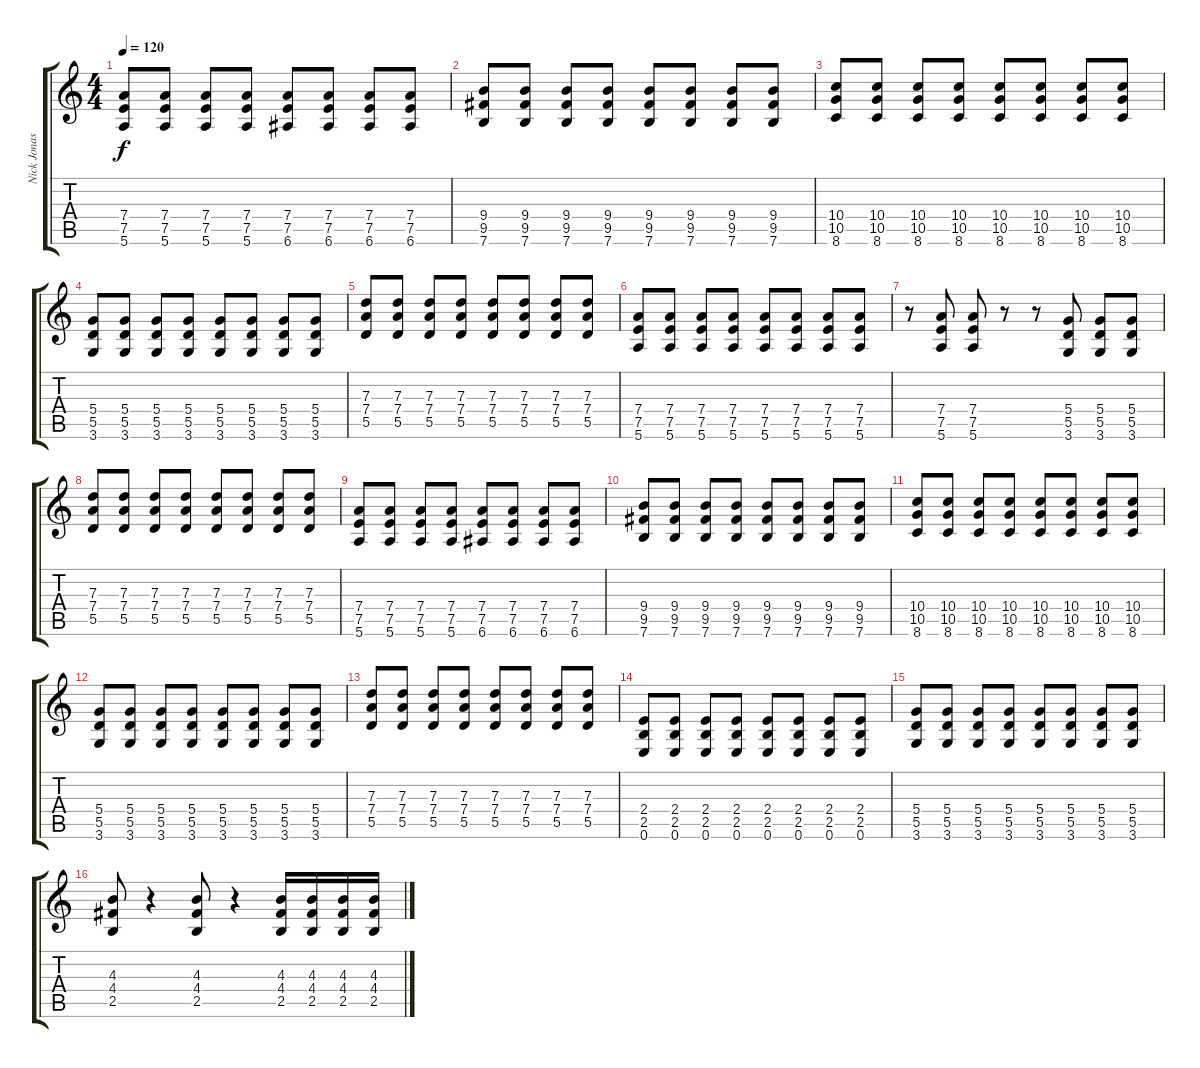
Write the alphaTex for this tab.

\track ("Nick Jonas (Rythm)" "Nick Jonas") {instrument distortionguitar}
\staff {score tabs}
\tuning (E4 B3 G3 D3 A2 E2) {hide}
\ts (4 4)
\tempo 120
\clef g2
\ks c
(7.4 7.5 5.6).8{dy f} (7.4 7.5 5.6).8 (7.4 7.5 5.6).8 (7.4 7.5 5.6).8 (7.4 7.5 6.6).8 (7.4 7.5 6.6).8 (7.4 7.5 6.6).8 (7.4 7.5 6.6).8 |
(9.4 9.5 7.6).8 (9.4 9.5 7.6).8 (9.4 9.5 7.6).8 (9.4 9.5 7.6).8 (9.4 9.5 7.6).8 (9.4 9.5 7.6).8 (9.4 9.5 7.6).8 (9.4 9.5 7.6).8 |
(10.4 10.5 8.6).8 (10.4 10.5 8.6).8 (10.4 10.5 8.6).8 (10.4 10.5 8.6).8 (10.4 10.5 8.6).8 (10.4 10.5 8.6).8 (10.4 10.5 8.6).8 (10.4 10.5 8.6).8 |
(5.4 5.5 3.6).8 (5.4 5.5 3.6).8 (5.4 5.5 3.6).8 (5.4 5.5 3.6).8 (5.4 5.5 3.6).8 (5.4 5.5 3.6).8 (5.4 5.5 3.6).8 (5.4 5.5 3.6).8 |
(7.3 7.4 5.5).8 (7.3 7.4 5.5).8 (7.3 7.4 5.5).8 (7.3 7.4 5.5).8 (7.3 7.4 5.5).8 (7.3 7.4 5.5).8 (7.3 7.4 5.5).8 (7.3 7.4 5.5).8 |
(7.4 7.5 5.6).8 (7.4 7.5 5.6).8 (7.4 7.5 5.6).8 (7.4 7.5 5.6).8 (7.4 7.5 5.6).8 (7.4 7.5 5.6).8 (7.4 7.5 5.6).8 (7.4 7.5 5.6).8 |
r.8 (7.4 7.5 5.6).8 (7.4 7.5 5.6).8 r.8 r.8 (5.4 5.5 3.6).8 (5.4 5.5 3.6).8 (5.4 5.5 3.6).8 |
(7.3 7.4 5.5).8 (7.3 7.4 5.5).8 (7.3 7.4 5.5).8 (7.3 7.4 5.5).8 (7.3 7.4 5.5).8 (7.3 7.4 5.5).8 (7.3 7.4 5.5).8 (7.3 7.4 5.5).8 |
(7.4 7.5 5.6).8 (7.4 7.5 5.6).8 (7.4 7.5 5.6).8 (7.4 7.5 5.6).8 (7.4 7.5 6.6).8 (7.4 7.5 6.6).8 (7.4 7.5 6.6).8 (7.4 7.5 6.6).8 |
(9.4 9.5 7.6).8 (9.4 9.5 7.6).8 (9.4 9.5 7.6).8 (9.4 9.5 7.6).8 (9.4 9.5 7.6).8 (9.4 9.5 7.6).8 (9.4 9.5 7.6).8 (9.4 9.5 7.6).8 |
(10.4 10.5 8.6).8 (10.4 10.5 8.6).8 (10.4 10.5 8.6).8 (10.4 10.5 8.6).8 (10.4 10.5 8.6).8 (10.4 10.5 8.6).8 (10.4 10.5 8.6).8 (10.4 10.5 8.6).8 |
(5.4 5.5 3.6).8 (5.4 5.5 3.6).8 (5.4 5.5 3.6).8 (5.4 5.5 3.6).8 (5.4 5.5 3.6).8 (5.4 5.5 3.6).8 (5.4 5.5 3.6).8 (5.4 5.5 3.6).8 |
(7.3 7.4 5.5).8 (7.3 7.4 5.5).8 (7.3 7.4 5.5).8 (7.3 7.4 5.5).8 (7.3 7.4 5.5).8 (7.3 7.4 5.5).8 (7.3 7.4 5.5).8 (7.3 7.4 5.5).8 |
(2.4 2.5 0.6).8 (2.4 2.5 0.6).8 (2.4 2.5 0.6).8 (2.4 2.5 0.6).8 (2.4 2.5 0.6).8 (2.4 2.5 0.6).8 (2.4 2.5 0.6).8 (2.4 2.5 0.6).8 |
(5.4 5.5 3.6).8 (5.4 5.5 3.6).8 (5.4 5.5 3.6).8 (5.4 5.5 3.6).8 (5.4 5.5 3.6).8 (5.4 5.5 3.6).8 (5.4 5.5 3.6).8 (5.4 5.5 3.6).8 |
(4.3 4.4 2.5).8 r.4 (4.3 4.4 2.5).8 r.4 (4.3 4.4 2.5).16 (4.3 4.4 2.5).16 (4.3 4.4 2.5).16 (4.3 4.4 2.5).16
